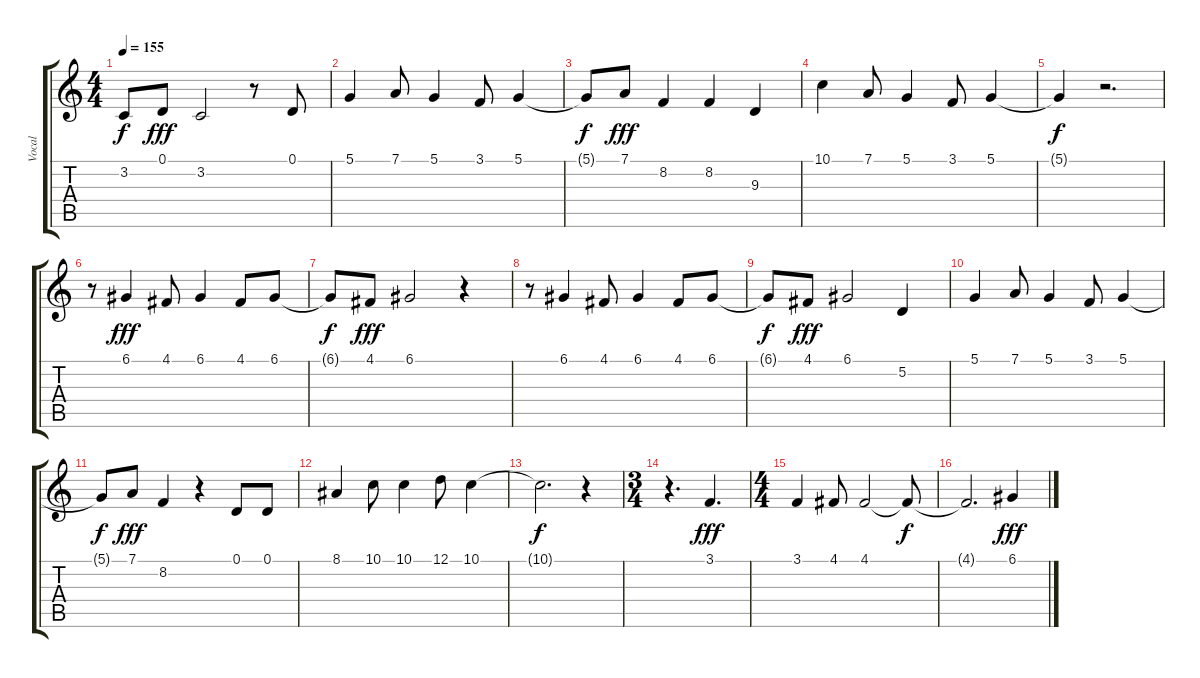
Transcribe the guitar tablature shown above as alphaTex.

\track ("Vocal" "Vocal") {instrument stringensemble1}
\staff {score tabs}
\tuning (D4 A3 F3 C3 G2 D2) {hide}
\ts (4 4)
\tempo 155
\clef g2
\ks c
3.2{t}.8{dy f} 0.1.8{dy fff} 3.2.2 r.8 0.1.8 |
5.1.4 7.1.8 5.1.4 3.1.8 5.1.4 |
5.1{t}.8{dy f} 7.1.8{dy fff} 8.2.4 8.2.4 9.3.4 |
10.1.4 7.1.8 5.1.4 3.1.8 5.1.4 |
5.1{t}.4{dy f} r.2{d} |
r.8 6.1.4{dy fff} 4.1.8 6.1.4 4.1.8 6.1.8 |
6.1{t}.8{dy f} 4.1.8{dy fff} 6.1.2 r.4 |
r.8 6.1.4 4.1.8 6.1.4 4.1.8 6.1.8 |
6.1{t}.8{dy f} 4.1.8{dy fff} 6.1.2 5.2.4 |
5.1.4 7.1.8 5.1.4 3.1.8 5.1.4 |
5.1{t}.8{dy f} 7.1.8{dy fff} 8.2.4 r.4 0.1.8 0.1.8 |
8.1.4 10.1.8 10.1.4 12.1.8 10.1.4 |
10.1{t}.2{d dy f} r.4 |
\ts (3 4)
r.4{d} 3.1.4{d dy fff} |
\ts (4 4)
3.1.4 4.1.8 4.1.2 4.1{t}.8{dy f} |
4.1{t}.2{d} 6.1.4{dy fff}
